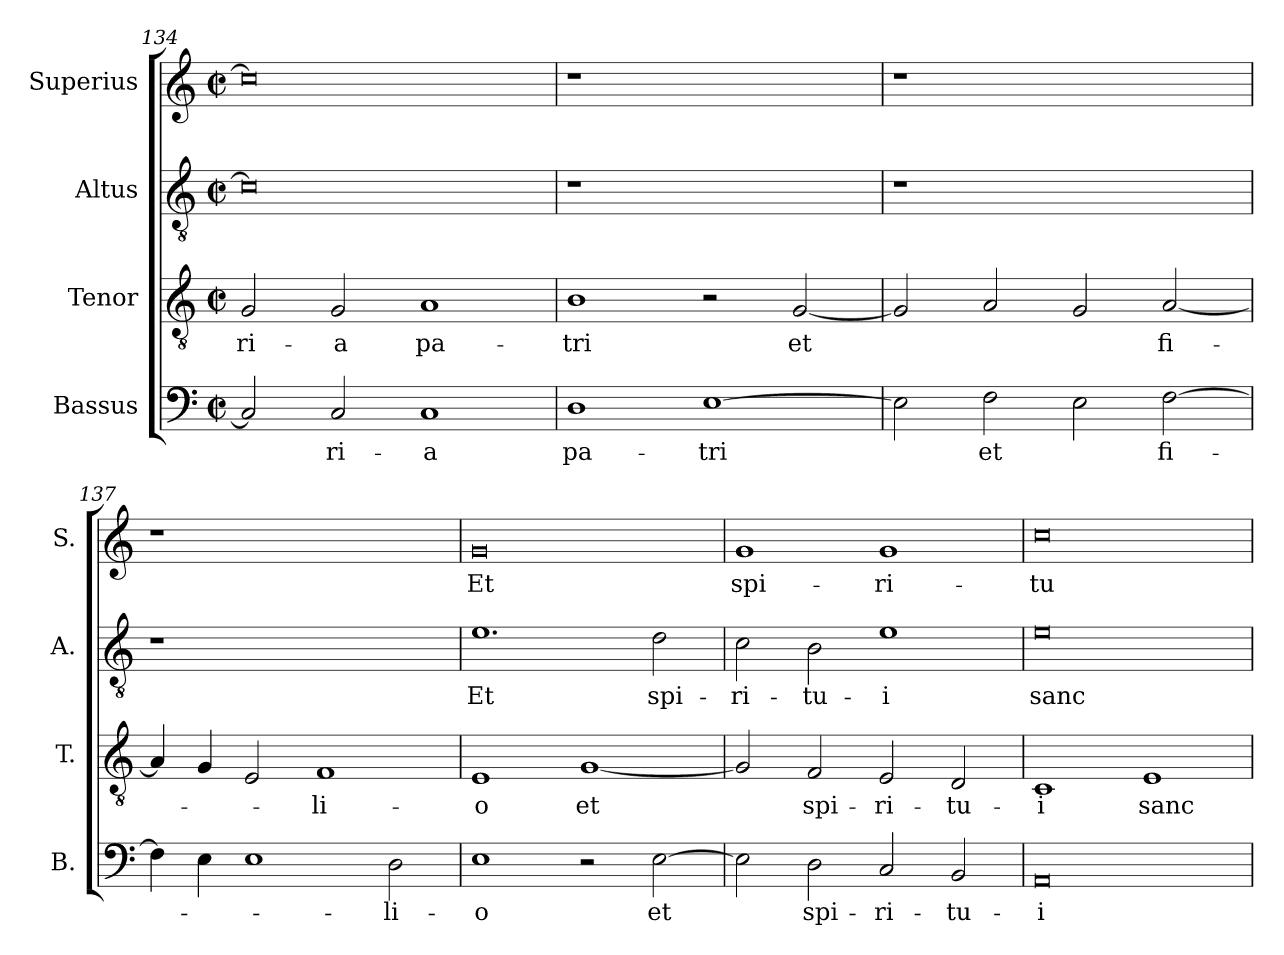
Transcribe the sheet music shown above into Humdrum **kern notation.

**kern	**text	**kern	**text	**kern	**text	**kern	**text
*part4	*part4	*part3	*part3	*part2	*part2	*part1	*part1
*staff4	*staff4	*staff3	*staff3	*staff2	*staff2	*staff1	*staff1
*I"Bassus	*	*I"Tenor	*	*I"Altus	*	*I"Superius	*
*I'B.	*	*I'T.	*	*I'A.	*	*I'S.	*
!!LO:LB:g=z
*clefF4	*	*clefGv2	*	*clefGv2	*	*clefG2	*
*	*	*ITrd7c12	*	*ITrd7c12	*	*	*
*k[]	*	*k[]	*	*k[]	*	*k[]	*
*C:	*	*C:	*	*C:	*	*C:	*
*M2/2	*	*M2/2	*	*M2/2	*	*M2/2	*
*met(c|)	*	*met(c|)	*	*met(c|)	*	*met(c|)	*
=134	=134	=134	=134	=134	=134	=134	=134
!	!	!	!LO:LY:b:color=#000000	!	!	!	!
2Ci/]	.	2GGi/	-ri-	0Ci]	.	0cci]	.
!	!LO:LY:b:color=#000000	!	!	!	!	!	!
!	!	!	!LO:LY:b:color=#000000	!	!	!	!
2Ci/	-ri-	2GGi/	-a	.	.	.	.
!	!LO:LY:b:color=#000000	!	!	!	!	!	!
!	!	!	!LO:LY:b:color=#000000	!	!	!	!
1Ci	-a	1AAi	pa-	.	.	.	.
=135	=135	=135	=135	=135	=135	=135	=135
!	!LO:LY:b:color=#000000	!	!	!	!	!	!
!	!	!	!LO:LY:b:color=#000000	!LO:N:vis=1	!	!LO:N:vis=1	!
1Di	pa-	1BBi	-tri	1r	.	1r	.
!	!LO:LY:b:color=#000000	!	!	!	!	!	!
[>1Ei	-tri	2r	.	1ryy	.	1ryy	.
!	!	!	!LO:LY:b:color=#000000	!	!	!	!
.	.	[<2GGi/	et	.	.	.	.
=136	=136	=136	=136	=136	=136	=136	=136
!	!	!	!	!LO:N:vis=1	!	!LO:N:vis=1	!
2Ei\]	.	2GGi/]	.	1r	.	1r	.
!	!LO:LY:b:color=#000000	!	!	!	!	!	!
2Fi\	et	2AAi/	.	.	.	.	.
2Ei\	.	2GGi/	.	1ryy	.	1ryy	.
!	!LO:LY:b:color=#000000	!	!	!	!	!	!
!	!	!	!LO:LY:b:color=#000000	!	!	!	!
[>2Fi\	fi-	[<2AAi/	fi-	.	.	.	.
=137	=137	=137	=137	=137	=137	=137	=137
!	!	!	!	!LO:N:vis=1	!	!LO:N:vis=1	!
4Fi\]	.	4AAi/]	.	1r	.	1r	.
4Ei\	.	4GGi/	.	.	.	.	.
1Ei	.	2EEi/	.	.	.	.	.
!	!	!	!LO:LY:b:color=#000000	!	!	!	!
.	.	1FFi	-li-	1ryy	.	1ryy	.
!	!LO:LY:b:color=#000000	!	!	!	!	!	!
2Di\	-li-	.	.	.	.	.	.
=138	=138	=138	=138	=138	=138	=138	=138
!	!LO:LY:b:color=#000000	!	!	!	!	!	!
!	!	!	!LO:LY:b:color=#000000	!	!	!	!
!	!	!	!	!	!LO:LY:b:color=#000000	!	!
!	!	!	!	!	!	!	!LO:LY:b:color=#000000
1Ei	-o	1EEi	-o	1.Ei	Et	0gi	Et
!	!	!	!LO:LY:b:color=#000000	!	!	!	!
2r	.	[<1GGi	et	.	.	.	.
!	!LO:LY:b:color=#000000	!	!	!	!	!	!
!	!	!	!	!	!LO:LY:b:color=#000000	!	!
[>2Ei\	et	.	.	2Di\	spi-	.	.
!!LO:LB:g=z
=139	=139	=139	=139	=139	=139	=139	=139
!	!	!	!	!	!LO:LY:b:color=#000000	!	!
!	!	!	!	!	!	!	!LO:LY:b:color=#000000
2Ei\]	.	2GGi/]	.	2Ci\	-ri-	1gi	spi-
!	!LO:LY:b:color=#000000	!	!	!	!	!	!
!	!	!	!LO:LY:b:color=#000000	!	!	!	!
!	!	!	!	!	!LO:LY:b:color=#000000	!	!
2Di\	spi-	2FFi/	spi-	2BBi\	-tu-	.	.
!	!LO:LY:b:color=#000000	!	!	!	!	!	!
!	!	!	!LO:LY:b:color=#000000	!	!	!	!
!	!	!	!	!	!LO:LY:b:color=#000000	!	!
!	!	!	!	!	!	!	!LO:LY:b:color=#000000
2Ci/	-ri-	2EEi/	-ri-	1Ei	-i	1gi	-ri-
!	!LO:LY:b:color=#000000	!	!	!	!	!	!
!	!	!	!LO:LY:b:color=#000000	!	!	!	!
2BBi/	-tu-	2DDi/	-tu-	.	.	.	.
=140	=140	=140	=140	=140	=140	=140	=140
!	!LO:LY:b:color=#000000	!	!	!	!	!	!
!	!	!	!LO:LY:b:color=#000000	!	!	!	!
!	!	!	!	!	!LO:LY:b:color=#000000	!	!
!	!	!	!	!	!	!	!LO:LY:b:color=#000000
0AAi	-i	1CCi	-i	0Ei	sanc-	0cci	-tu-
!	!	!	!LO:LY:b:color=#000000	!	!	!	!
.	.	1EEi	sanc-	.	.	.	.
=	=	=	=	=	=	=	=
*-	*-	*-	*-	*-	*-	*-	*-
